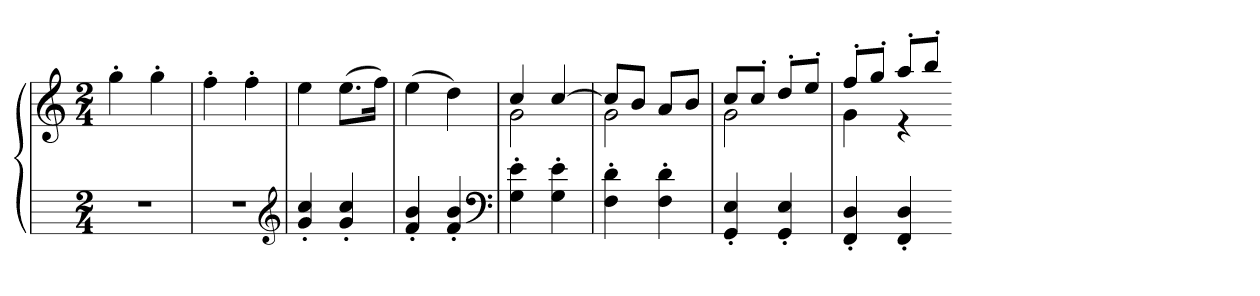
**kern	**kern
*part1	*part1
*staff2	*staff1
*M2/4	*M2/4
=	=
2r	4gg'
.	4gg'
=	=
2r	4ff'
.	4ff'
*clefG2	*
=	=
4g' 4cc'	4ee
4g' 4cc'	(8.eeL
.	16ffJk)
=	=
4f' 4b'	(4ee
4f' 4b'	4dd)
*clefF4	*
=	=
*	*^
4G' 4e'	4cc	2g
4G' 4e'	[4cc	.
=	=	=
4F' 4d'	8ccL]	2g
.	8bJ	.
4F' 4d'	8aL	.
.	8bJ	.
=	=	=
4GG' 4E'	8ccL	2g
.	8cc'J	.
4GG' 4E'	8dd'L	.
.	8ee'J	.
=	=	=
4FF' 4D'	8ff'L	4g
.	8gg'J	.
4FF' 4D'	8aa'L	4r
.	8bb'J	.
*	*v	*v
=-	=-
*-	*-
